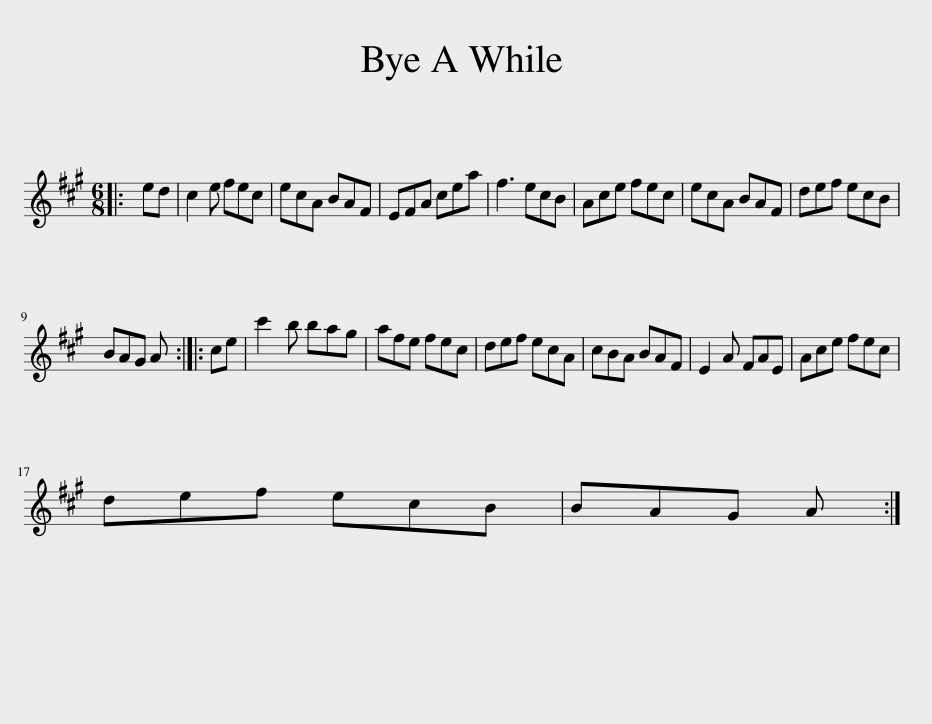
X:1
L:1/8
M:6/8
I:linebreak $
K:A
V:1 treble
V:1
|: ed | c2 e fec | ecA BAF | EFA cea | f3 ecB | %5
 Ace fec | ecA BAF | def ecB |$ BAG A :: ce | %10
 c'2 b bag | afe fec | def ecA | cBA BAF | E2 A FAE | %15
 Ace fec |$ def ecB | BAG A :| %18
